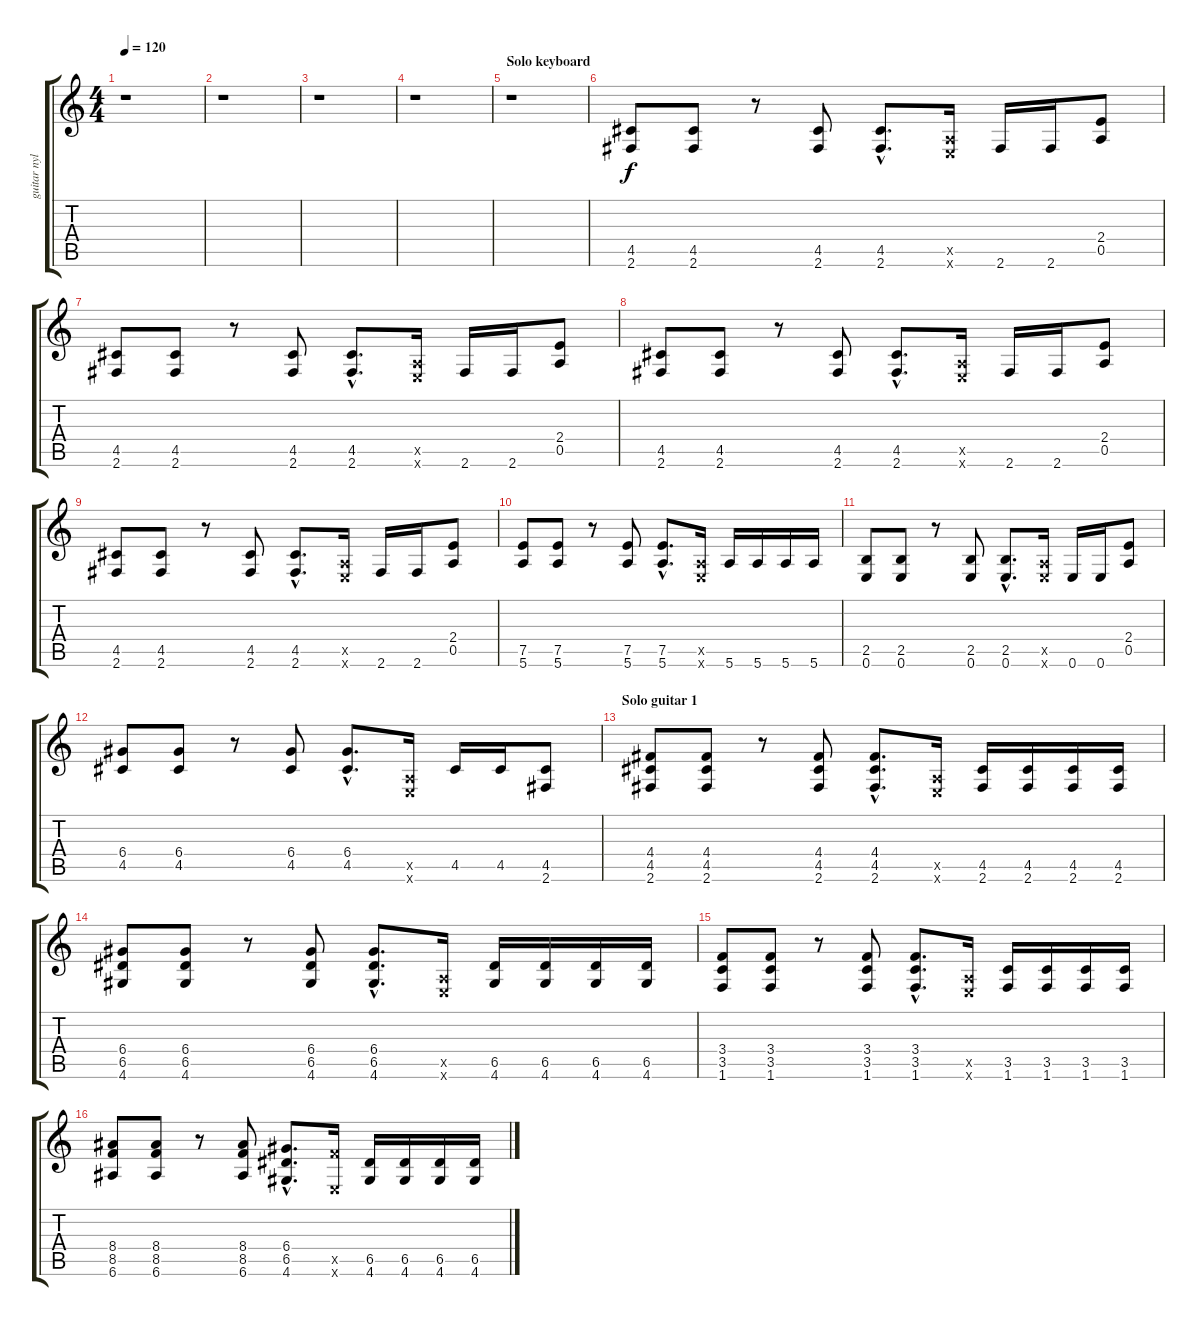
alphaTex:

\track ("guitar nylon / dist" "guitar nyl") {instrument acousticguitarnylon}
\staff {score tabs}
\tuning (E4 B3 G3 D3 A2 E2) {hide}
\ts (4 4)
\tempo 120
\clef g2
\ks c
r.1{dy f} |
r.1 |
r.1 |
r.1 |
\section ("" "Solo keyboard")
r.1 |
(4.5 2.6).8{volume 13 balance 8 instrument distortionguitar} (4.5 2.6).8 r.8 (4.5 2.6).8 (4.5{hac} 2.6{hac}).8{d} (0.5{x} 0.6{x}).16 2.6.16 2.6.16 (2.4 0.5).8 |
(4.5 2.6).8 (4.5 2.6).8 r.8 (4.5 2.6).8 (4.5{hac} 2.6{hac}).8{d} (0.5{x} 0.6{x}).16 2.6.16 2.6.16 (2.4 0.5).8 |
(4.5 2.6).8 (4.5 2.6).8 r.8 (4.5 2.6).8 (4.5{hac} 2.6{hac}).8{d} (0.5{x} 0.6{x}).16 2.6.16 2.6.16 (2.4 0.5).8 |
(4.5 2.6).8 (4.5 2.6).8 r.8 (4.5 2.6).8 (4.5{hac} 2.6{hac}).8{d} (0.5{x} 0.6{x}).16 2.6.16 2.6.16 (2.4 0.5).8 |
(7.5 5.6).8 (7.5 5.6).8 r.8 (7.5 5.6).8 (7.5{hac} 5.6{hac}).8{d} (0.5{x} 0.6{x}).16 5.6.16 5.6.16 5.6.16 5.6.16 |
(2.5 0.6).8 (2.5 0.6).8 r.8 (2.5 0.6).8 (2.5{hac} 0.6{hac}).8{d} (0.5{x} 0.6{x}).16 0.6.16 0.6.16 (2.4 0.5).8 |
(6.4 4.5).8 (6.4 4.5).8 r.8 (6.4 4.5).8 (6.4{hac} 4.5{hac}).8{d} (0.5{x} 0.6{x}).16 4.5.16 4.5.16 (4.5 2.6).8 |
\section ("" "Solo guitar 1")
(4.4 4.5 2.6).8{volume 11} (4.4 4.5 2.6).8 r.8 (4.4 4.5 2.6).8 (4.4{hac} 4.5{hac} 2.6{hac}).8{d} (0.5{x} 0.6{x}).16 (4.5 2.6).16 (4.5 2.6).16 (4.5 2.6).16 (4.5 2.6).16 |
(6.4 6.5 4.6).8 (6.4 6.5 4.6).8 r.8 (6.4 6.5 4.6).8 (6.4{hac} 6.5{hac} 4.6{hac}).8{d} (0.5{x} 0.6{x}).16 (6.5 4.6).16 (6.5 4.6).16 (6.5 4.6).16 (6.5 4.6).16 |
(3.4 3.5 1.6).8 (3.4 3.5 1.6).8 r.8 (3.4 3.5 1.6).8 (3.4{hac} 3.5{hac} 1.6{hac}).8{d} (0.5{x} 0.6{x}).16 (3.5 1.6).16 (3.5 1.6).16 (3.5 1.6).16 (3.5 1.6).16 |
(8.4 8.5 6.6).8 (8.4 8.5 6.6).8 r.8 (8.4 8.5 6.6).8 (6.4{hac} 6.5{hac} 4.6{hac}).8{d} (8.5{x} 0.6{x}).16 (6.5 4.6).16 (6.5 4.6).16 (6.5 4.6).16 (6.5 4.6).16
